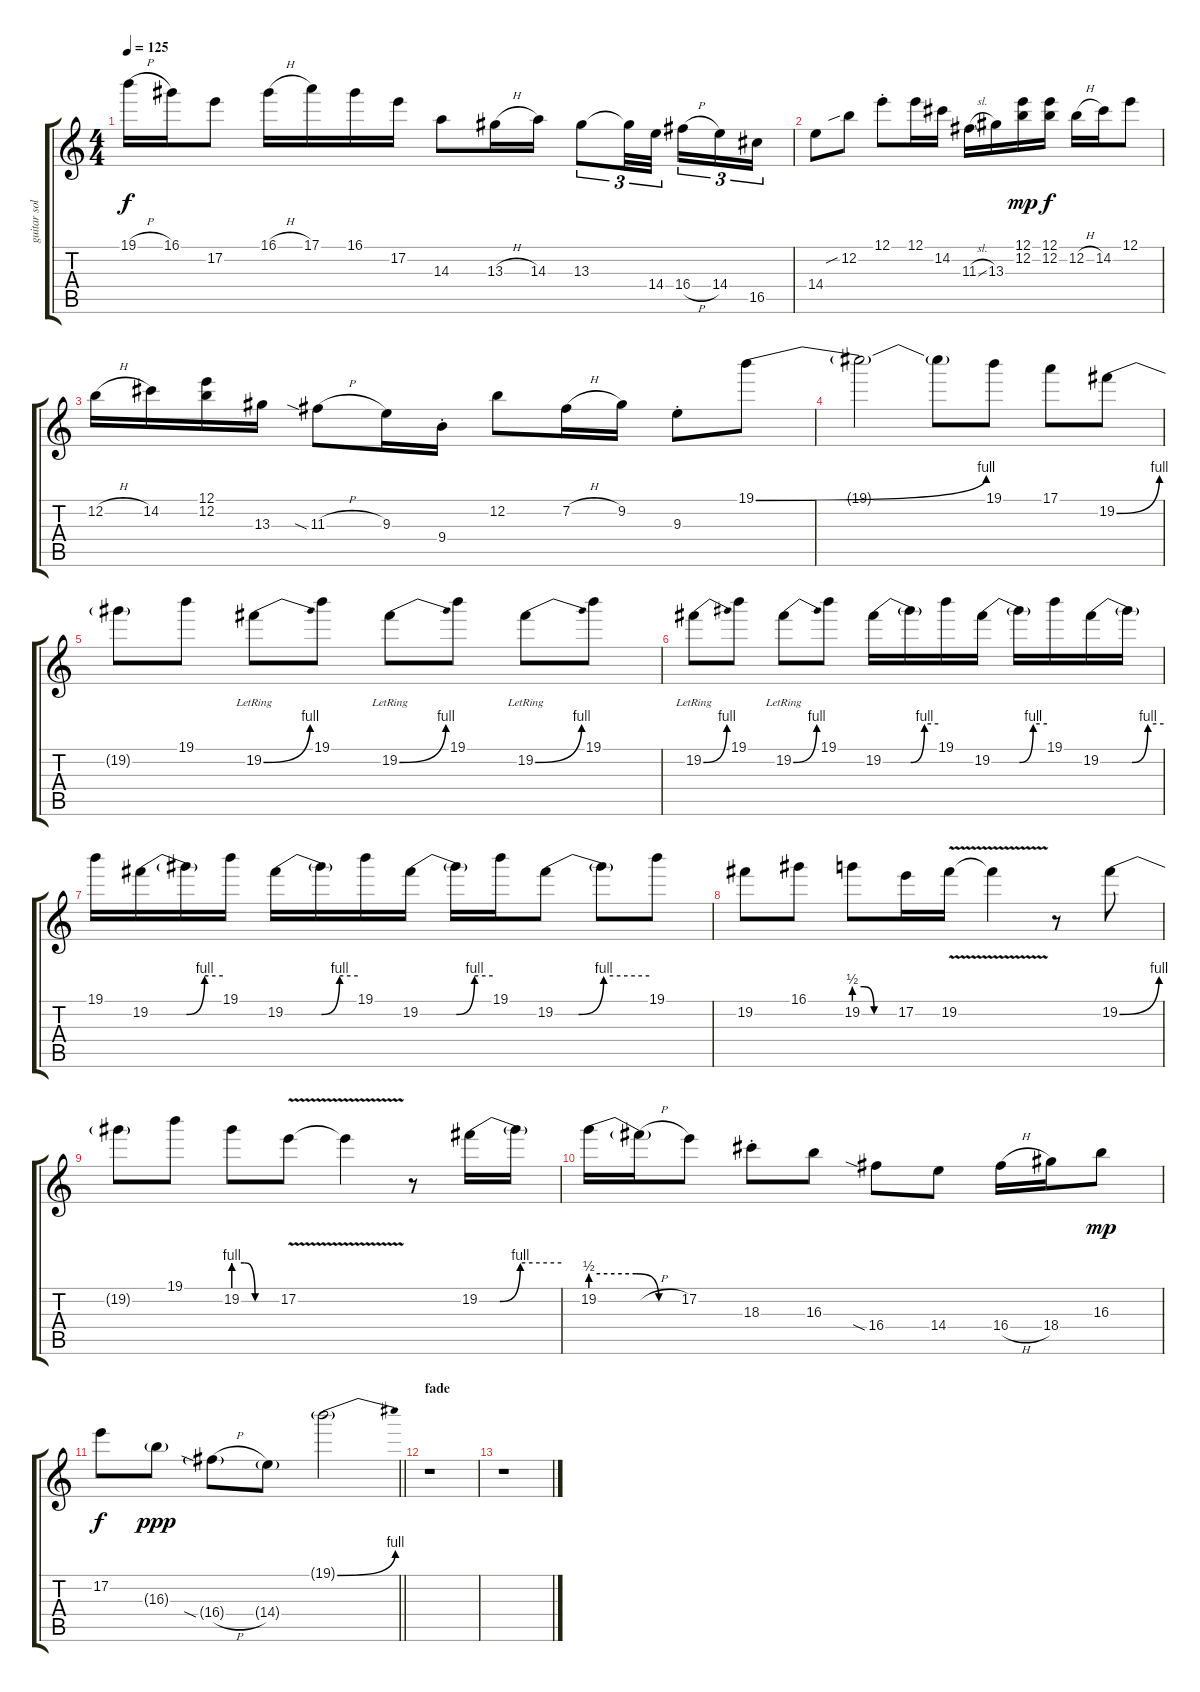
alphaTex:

\track ("guitar solo" "guitar sol") {instrument distortionguitar}
\staff {score tabs}
\tuning (E4 B3 G3 D3 A2 E2) {hide}
\ts (4 4)
\tempo 125
\clef g2
\ks c
19.1{h}.16{dy f} 16.1.16 17.2.8 16.1{h}.16 17.1.16 16.1.16 17.2.16 14.3.8 13.3{h}.16 14.3.16 13.3.8{tu (3 2)} 13.3{t}.32{tu (3 2)} 14.4.32{tu (3 2) beam splitsecondary} 16.4{h}.16{tu (3 2)} 14.4.16{tu (3 2)} 16.5.16{tu (3 2)} |
14.4.8 12.2{sib}.8 12.1{st}.8 12.1.16 14.2.16 11.3{sl}.16 13.3.16 (12.1 12.2).16{dy mp} (12.1 12.2).16{dy f} 12.2{h}.16 14.2.16 12.1.8 |
12.2{h}.16 14.2.16 (12.1 12.2).16 13.3.16 11.3{sia h}.8 9.3.16 9.4{st}.16 12.2.8 7.2{h}.16 9.2.16 9.3{st}.8 19.1{be (bend 0 0 60 4)}.8 |
19.1{t}.2 19.1{t}.8 19.1.8 17.1.8 19.2{be (bend 0 0 60 4)}.8 |
19.2{t}.8 19.1.8 19.2{be (bend 0 0 60 4) lr}.8 19.1.8 19.2{be (bend 0 0 60 4) lr}.8 19.1.8 19.2{be (bend 0 0 60 4) lr}.8 19.1.8 |
19.2{be (bend 0 0 60 4) lr}.8 19.1.8 19.2{be (bend 0 0 60 4) lr}.8 19.1.8 19.2{be (custom 0 0 30 0 45 4 60 4)}.16 19.2{t}.16 19.1.16 19.2{be (custom 0 0 30 0 45 4 60 4)}.16 19.2{t}.16 19.1.16 19.2{be (custom 0 0 30 0 45 4 60 4)}.16 19.2{t}.16 |
19.1.16 19.2{be (custom 0 0 30 0 45 4 60 4)}.16 19.2{t}.16 19.1.16 19.2{be (custom 0 0 30 0 45 4 60 4)}.16 19.2{t}.16 19.1.16 19.2{be (custom 0 0 30 0 45 4 60 4)}.16 19.2{t}.16 19.1.16 19.2{be (custom 0 0 15 0 31 4 60 4)}.8 19.2{t}.8 19.1.8 |
19.2.8 16.1.8 19.2{be (custom 0 2 15 2 30 0 60 0)}.8 17.2.16 19.2{v}.16 19.2{t}.4 r.8 19.2{be (bend 0 0 60 4)}.8 |
19.2{t}.8 19.1.8 19.2{be (custom 0 4 15 4 30 0 60 0)}.8 17.2{v}.8 17.2{t}.4 r.8 19.2{be (custom 0 0 15 0 30 4 60 4)}.16 19.2{t}.16 |
19.2{be (custom 0 2 30 2 45 0 60 0)}.16 19.2{h t}.16 17.2.8 18.3{st}.8 16.3.8 16.4{sia}.8 14.4.8 16.4{h}.16 18.4.16 16.3.8{dy mp} |
\barLineRight lightlight
17.2.8{dy f} 16.3{g}.8{dy ppp volume 0} 16.4{sia h g}.8 14.4{g}.8 19.1{be (bend 0 0 60 4) g}.2 |
\section ("" "fade")
r.1 |
r.1
